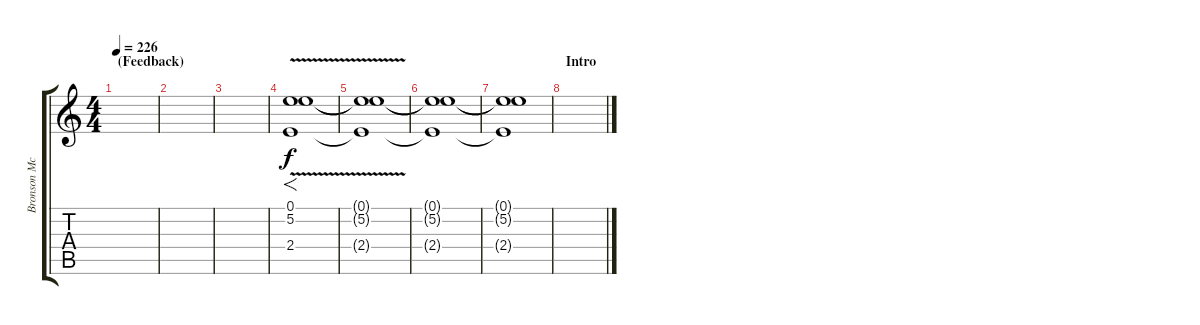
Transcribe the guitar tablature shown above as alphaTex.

\track ("Bronson McDowall (Guitar Fills)" "Bronson Mc") {instrument distortionguitar}
\staff {score tabs}
\tuning (E4 B3 G3 D3 A2 E2) {hide}
\ts (4 4)
\section ("" "(Feedback)")
\tempo 226
\clef g2
\ks c
|
|
|
(0.1{v} 5.2{v} 2.4{v}).1{f} |
(0.1{t} 5.2{t} 2.4{t}).1 |
(0.1{t} 5.2{t} 2.4{t}).1 |
(0.1{t} 5.2{t} 2.4{t}).1 |
\section ("" "Intro")
